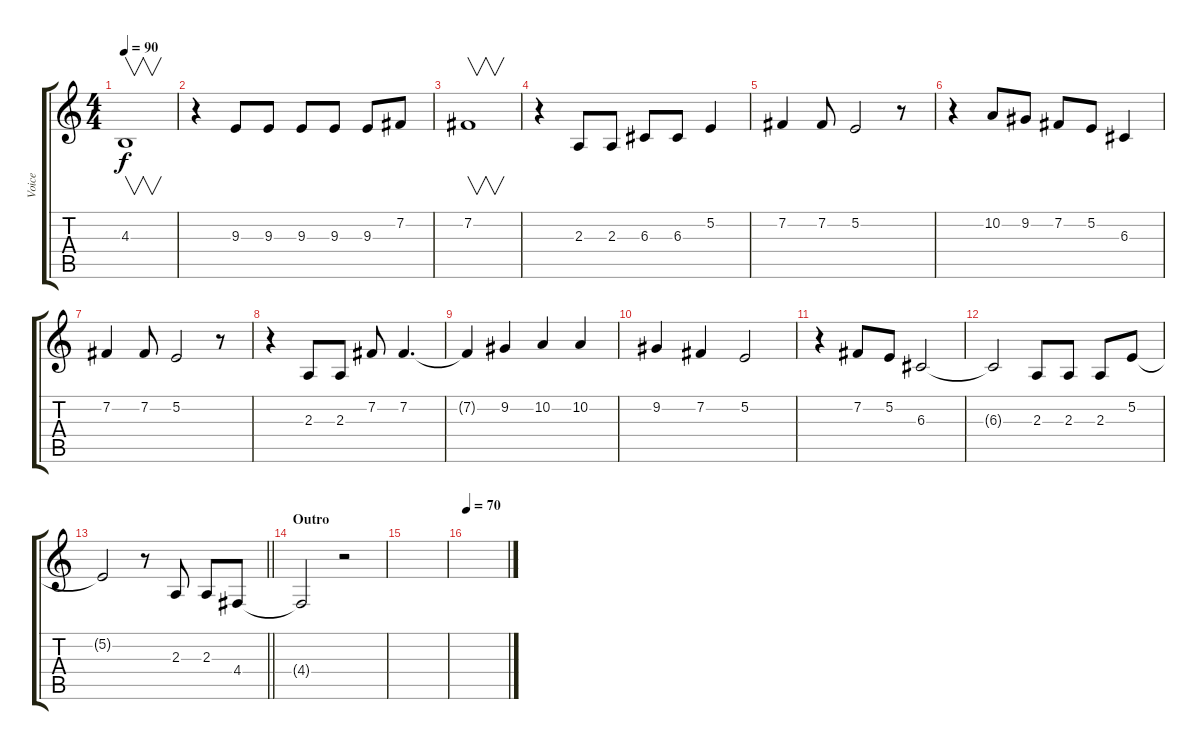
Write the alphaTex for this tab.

\track ("Voice" "Voice") {instrument trombone}
\staff {score tabs}
\tuning (E4 B3 G3 D3 A2 E2) {hide}
\ts (4 4)
\tempo 90
\clef g2
\ks c
4.3.1{v dy f} |
r.4 9.3.8 9.3.8 9.3.8 9.3.8 9.3.8 7.2.8 |
7.2.1{v} |
r.4{volume 16} 2.3.8 2.3.8 6.3.8 6.3.8 5.2.4 |
7.2.4 7.2.8 5.2.2 r.8 |
r.4 10.2.8 9.2.8 7.2.8 5.2.8 6.3.4 |
7.2.4 7.2.8 5.2.2 r.8 |
r.4 2.3.8 2.3.8 7.2.8 7.2.4{d} |
7.2{t}.4 9.2.4 10.2.4 10.2.4 |
9.2.4 7.2.4 5.2.2 |
r.4 7.2.8 5.2.8 6.3.2 |
6.3{t}.2 2.3.8 2.3.8 2.3.8 5.2.8 |
\barLineRight lightlight
5.2{t}.2 r.8 2.3.8 2.3.8 4.4.8 |
\section ("" "Outro")
4.4{t}.2 r.2 |
|
\tempo 70
